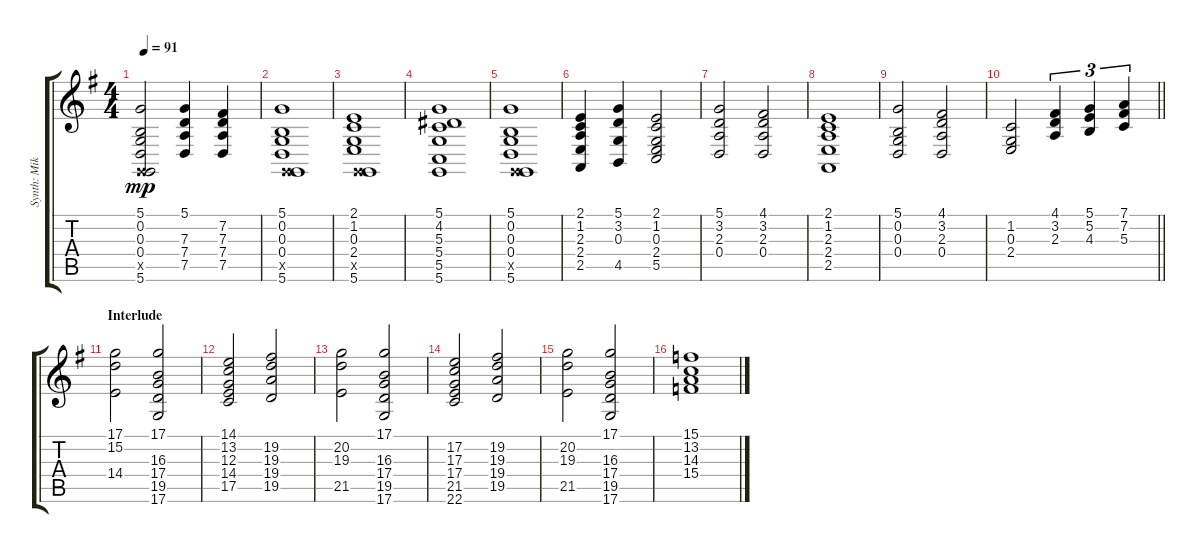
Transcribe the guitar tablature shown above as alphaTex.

\track ("Synth: Mike" "Synth: Mik") {instrument stringensemble1}
\staff {score tabs}
\tuning (D4 B3 G3 D3 G2 D2) {hide}
\ts (4 4)
\tempo 91
\clef g2
\ks g
(5.1 0.2 0.3 0.4 0.5{x} 5.6).2{dy mp} (5.1 7.3 7.4 7.5).4 (7.2 7.3 7.4 7.5).4 |
(5.1 0.2 0.3 0.4 0.5{x} 5.6).1 |
(2.1 1.2 0.3 2.4 0.5{x} 5.6).1 |
(5.1 4.2 5.3 5.4 5.5 5.6).1 |
(5.1 0.2 0.3 0.4 0.5{x} 5.6).1 |
(2.1 1.2 2.3 2.4 2.5).4 (5.1 3.2 0.3 4.5).4 (2.1 1.2 0.3 2.4 5.5).2 |
(5.1 3.2 2.3 0.4).2 (4.1 3.2 2.3 0.4).2 |
(2.1 1.2 2.3 2.4 2.5).1 |
(5.1 0.2 0.3 0.4).2 (4.1 3.2 2.3 0.4).2 |
\barLineRight lightlight
(1.2 0.3 2.4).2 (4.1 3.2 2.3).4{tu (3 2)} (5.1 5.2 4.3).4{tu (3 2)} (7.1 7.2 5.3).4{tu (3 2)} |
\section ("" "Interlude")
(17.1 15.2 14.4).2 (17.1 16.3 17.4 19.5 17.6).2 |
(14.1 13.2 12.3 14.4 17.5).2 (19.2 19.3 19.4 19.5).2 |
(20.2 19.3 21.5).2 (17.1 16.3 17.4 19.5 17.6).2 |
(17.2 17.3 17.4 21.5 22.6).2 (19.2 19.3 19.4 19.5).2 |
(20.2 19.3 21.5).2 (17.1 16.3 17.4 19.5 17.6).2 |
(15.1 13.2 14.3 15.4).1
